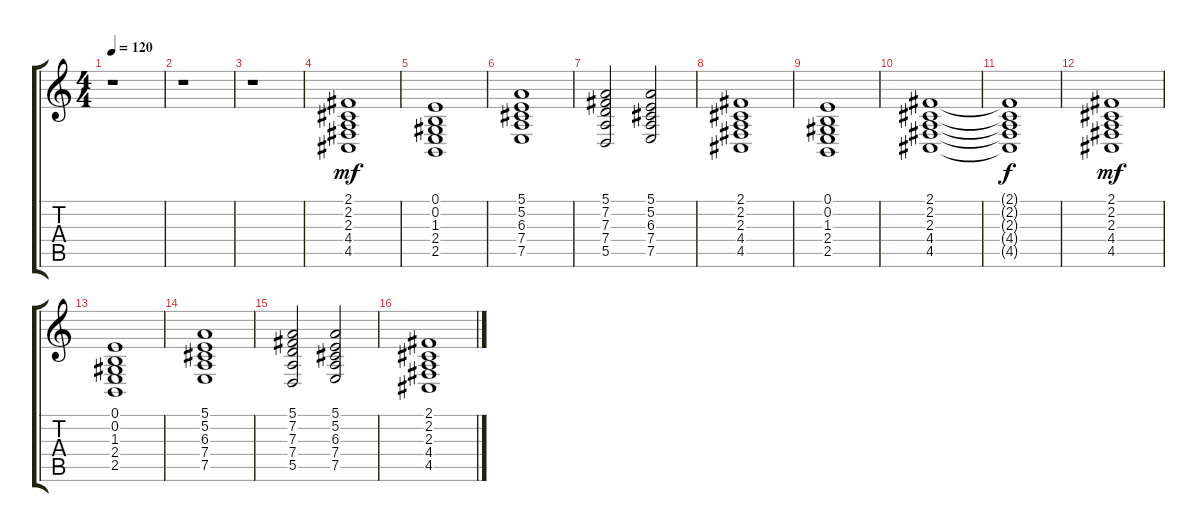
\track "" {instrument pad2warm}
\staff {score tabs}
\tuning (E4 B3 G3 D3 A2 E2) {hide}
\ts (4 4)
\tempo 120
\clef g2
\ks c
r.1{dy mf} |
r.1 |
r.1 |
(2.1 2.2 2.3 4.4 4.5).1 |
(0.1 0.2 1.3 2.4 2.5).1 |
(5.1 5.2 6.3 7.4 7.5).1 |
(5.1 7.2 7.3 7.4 5.5).2 (5.1 5.2 6.3 7.4 7.5).2 |
(2.1 2.2 2.3 4.4 4.5).1 |
(0.1 0.2 1.3 2.4 2.5).1 |
(2.1 2.2 2.3 4.4 4.5).1 |
(2.1{t} 2.2{t} 2.3{t} 4.4{t} 4.5{t}).1{dy f} |
(2.1 2.2 2.3 4.4 4.5).1{dy mf} |
(0.1 0.2 1.3 2.4 2.5).1 |
(5.1 5.2 6.3 7.4 7.5).1 |
(5.1 7.2 7.3 7.4 5.5).2 (5.1 5.2 6.3 7.4 7.5).2 |
(2.1 2.2 2.3 4.4 4.5).1
